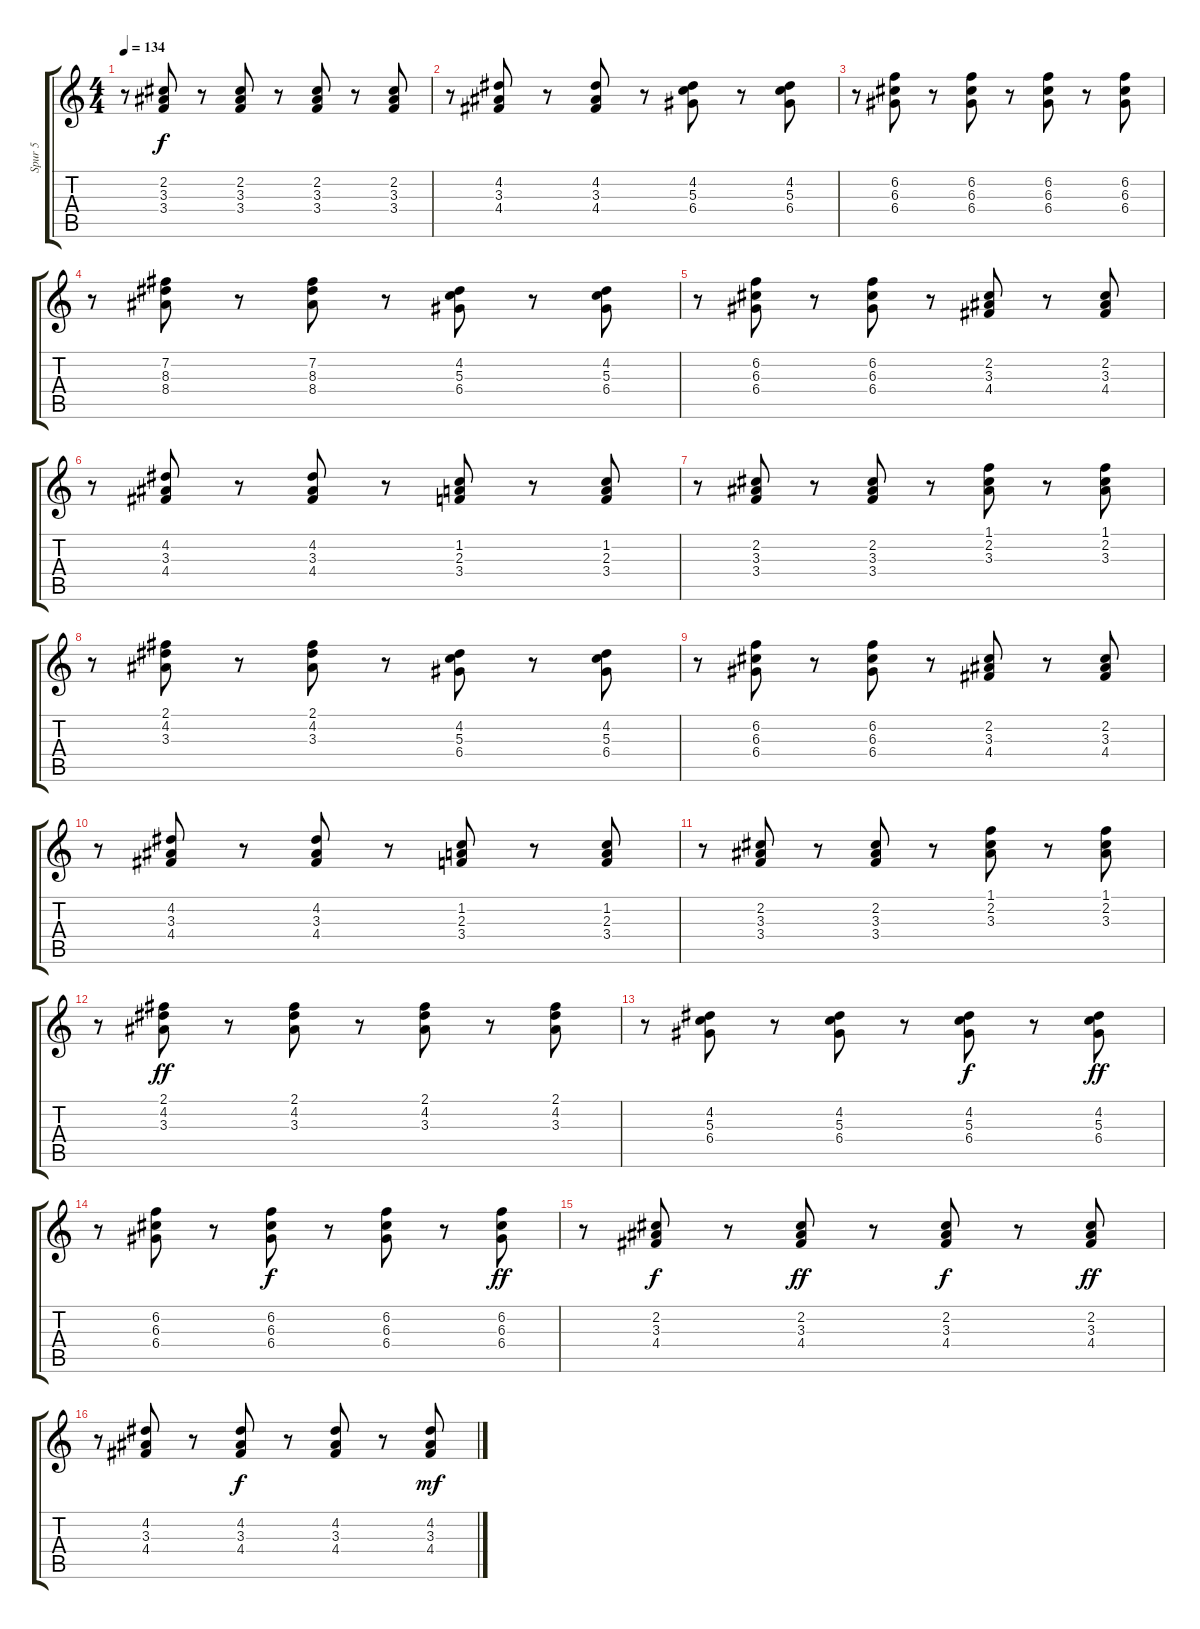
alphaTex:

\track ("Spur 5" "Spur 5") {instrument acousticguitarsteel}
\staff {score tabs}
\tuning (E4 B3 G3 D3 A2 E2) {hide}
\ts (4 4)
\tempo 134
\clef g2
\ks c
r.8{dy f} (2.2 3.3 3.4).8 r.8 (2.2 3.3 3.4).8 r.8 (2.2 3.3 3.4).8 r.8 (2.2 3.3 3.4).8 |
r.8 (4.2 3.3 4.4).8 r.8 (4.2 3.3 4.4).8 r.8 (4.2 5.3 6.4).8 r.8 (4.2 5.3 6.4).8 |
r.8 (6.2 6.3 6.4).8 r.8 (6.2 6.3 6.4).8 r.8 (6.2 6.3 6.4).8 r.8 (6.2 6.3 6.4).8 |
r.8 (7.2 8.3 8.4).8 r.8 (7.2 8.3 8.4).8 r.8 (4.2 5.3 6.4).8 r.8 (4.2 5.3 6.4).8 |
r.8 (6.2 6.3 6.4).8 r.8 (6.2 6.3 6.4).8 r.8 (2.2 3.3 4.4).8 r.8 (2.2 3.3 4.4).8 |
r.8 (4.2 3.3 4.4).8 r.8 (4.2 3.3 4.4).8 r.8 (1.2 2.3 3.4).8 r.8 (1.2 2.3 3.4).8 |
r.8 (2.2 3.3 3.4).8 r.8 (2.2 3.3 3.4).8 r.8 (1.1 2.2 3.3).8 r.8 (1.1 2.2 3.3).8 |
r.8 (2.1 4.2 3.3).8 r.8 (2.1 4.2 3.3).8 r.8 (4.2 5.3 6.4).8 r.8 (4.2 5.3 6.4).8 |
r.8 (6.2 6.3 6.4).8 r.8 (6.2 6.3 6.4).8 r.8 (2.2 3.3 4.4).8 r.8 (2.2 3.3 4.4).8 |
r.8 (4.2 3.3 4.4).8 r.8 (4.2 3.3 4.4).8 r.8 (1.2 2.3 3.4).8 r.8 (1.2 2.3 3.4).8 |
r.8 (2.2 3.3 3.4).8 r.8 (2.2 3.3 3.4).8 r.8 (1.1 2.2 3.3).8 r.8 (1.1 2.2 3.3).8 |
r.8 (2.1 4.2 3.3).8{dy ff} r.8 (2.1 4.2 3.3).8 r.8 (2.1 4.2 3.3).8 r.8 (2.1 4.2 3.3).8 |
r.8 (4.2 5.3 6.4).8 r.8 (4.2 5.3 6.4).8 r.8 (4.2 5.3 6.4).8{dy f} r.8 (4.2 5.3 6.4).8{dy ff} |
r.8 (6.2 6.3 6.4).8 r.8 (6.2 6.3 6.4).8{dy f} r.8 (6.2 6.3 6.4).8 r.8 (6.2 6.3 6.4).8{dy ff} |
r.8 (2.2 3.3 4.4).8{dy f} r.8 (2.2 3.3 4.4).8{dy ff} r.8 (2.2 3.3 4.4).8{dy f} r.8 (2.2 3.3 4.4).8{dy ff} |
r.8 (4.2 3.3 4.4).8 r.8 (4.2 3.3 4.4).8{dy f} r.8 (4.2 3.3 4.4).8 r.8 (4.2 3.3 4.4).8{dy mf}
